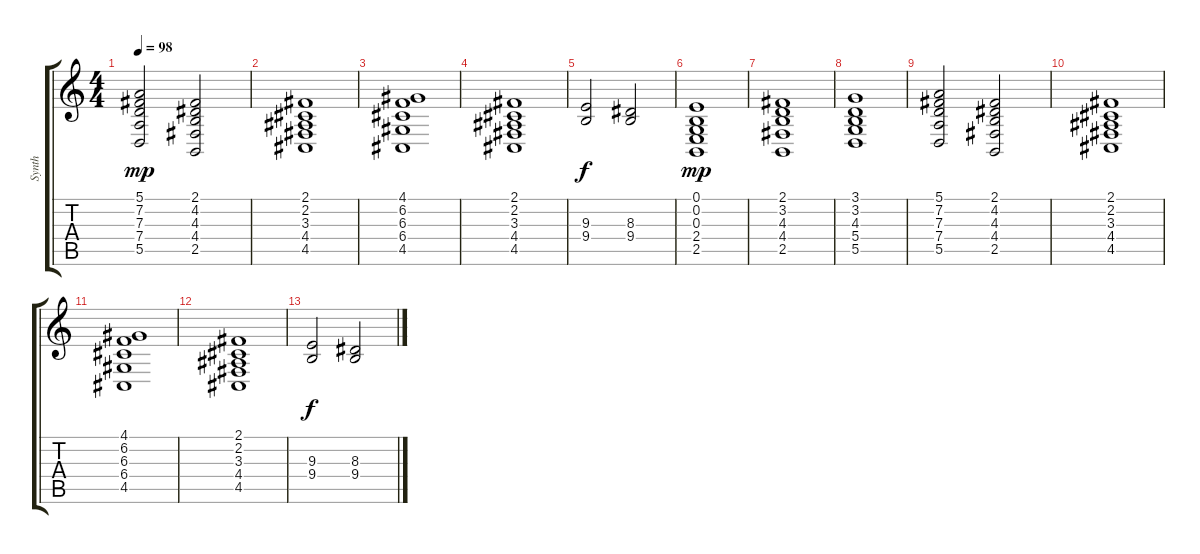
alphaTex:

\track ("Synth" "Synth") {instrument fx7echoes}
\staff {score tabs}
\tuning (E4 B3 G3 D3 A2 E2) {hide}
\ts (4 4)
\tempo 98
\clef g2
\ks c
(5.1 7.2 7.3 7.4 5.5).2{dy mp} (2.1 4.2 4.3 4.4 2.5).2 |
(2.1 2.2 3.3 4.4 4.5).1 |
(4.1 6.2 6.3 6.4 4.5).1 |
(2.1 2.2 3.3 4.4 4.5).1 |
(9.3 9.4).2{dy f} (8.3 9.4).2 |
(0.1 0.2 0.3 2.4 2.5).1{dy mp} |
(2.1 3.2 4.3 4.4 2.5).1 |
(3.1 3.2 4.3 5.4 5.5).1 |
(5.1 7.2 7.3 7.4 5.5).2 (2.1 4.2 4.3 4.4 2.5).2 |
(2.1 2.2 3.3 4.4 4.5).1 |
(4.1 6.2 6.3 6.4 4.5).1 |
(2.1 2.2 3.3 4.4 4.5).1 |
(9.3 9.4).2{dy f} (8.3 9.4).2
